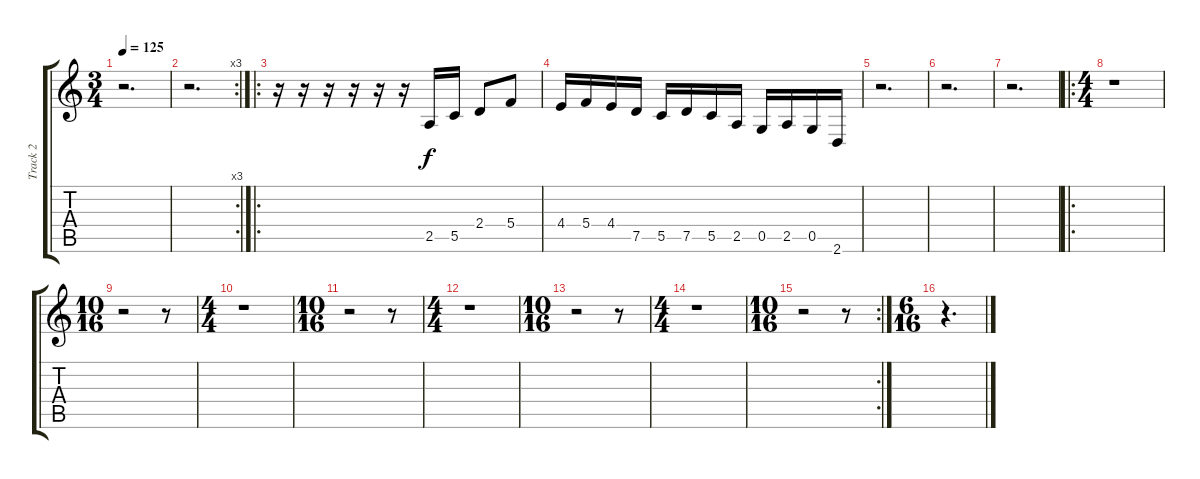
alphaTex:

\track ("Track 2" "Track 2") {instrument distortionguitar}
\staff {score tabs}
\tuning (D4 A3 F3 C3 G2 C2) {hide}
\ts (3 4)
\tempo 125
\clef g2
\ks c
r.2{d dy f} |
\rc 3
r.2{d} |
\ro
r.16 r.16 r.16 r.16 r.16 r.16 2.5.16 5.5.16 2.4.8 5.4.8 |
4.4.16 5.4.16 4.4.16 7.5.16 5.5.16 7.5.16 5.5.16 2.5.16 0.5.16 2.5.16 0.5.16 2.6.16 |
r.2{d} |
r.2{d} |
r.2{d} |
\ro
\ts (4 4)
r.1 |
\ts (10 16)
r.2 r.8 |
\ts (4 4)
r.1 |
\ts (10 16)
r.2 r.8 |
\ts (4 4)
r.1 |
\ts (10 16)
r.2 r.8 |
\ts (4 4)
r.1 |
\rc 2
\ts (10 16)
r.2 r.8 |
\ts (6 16)
r.4{d}
